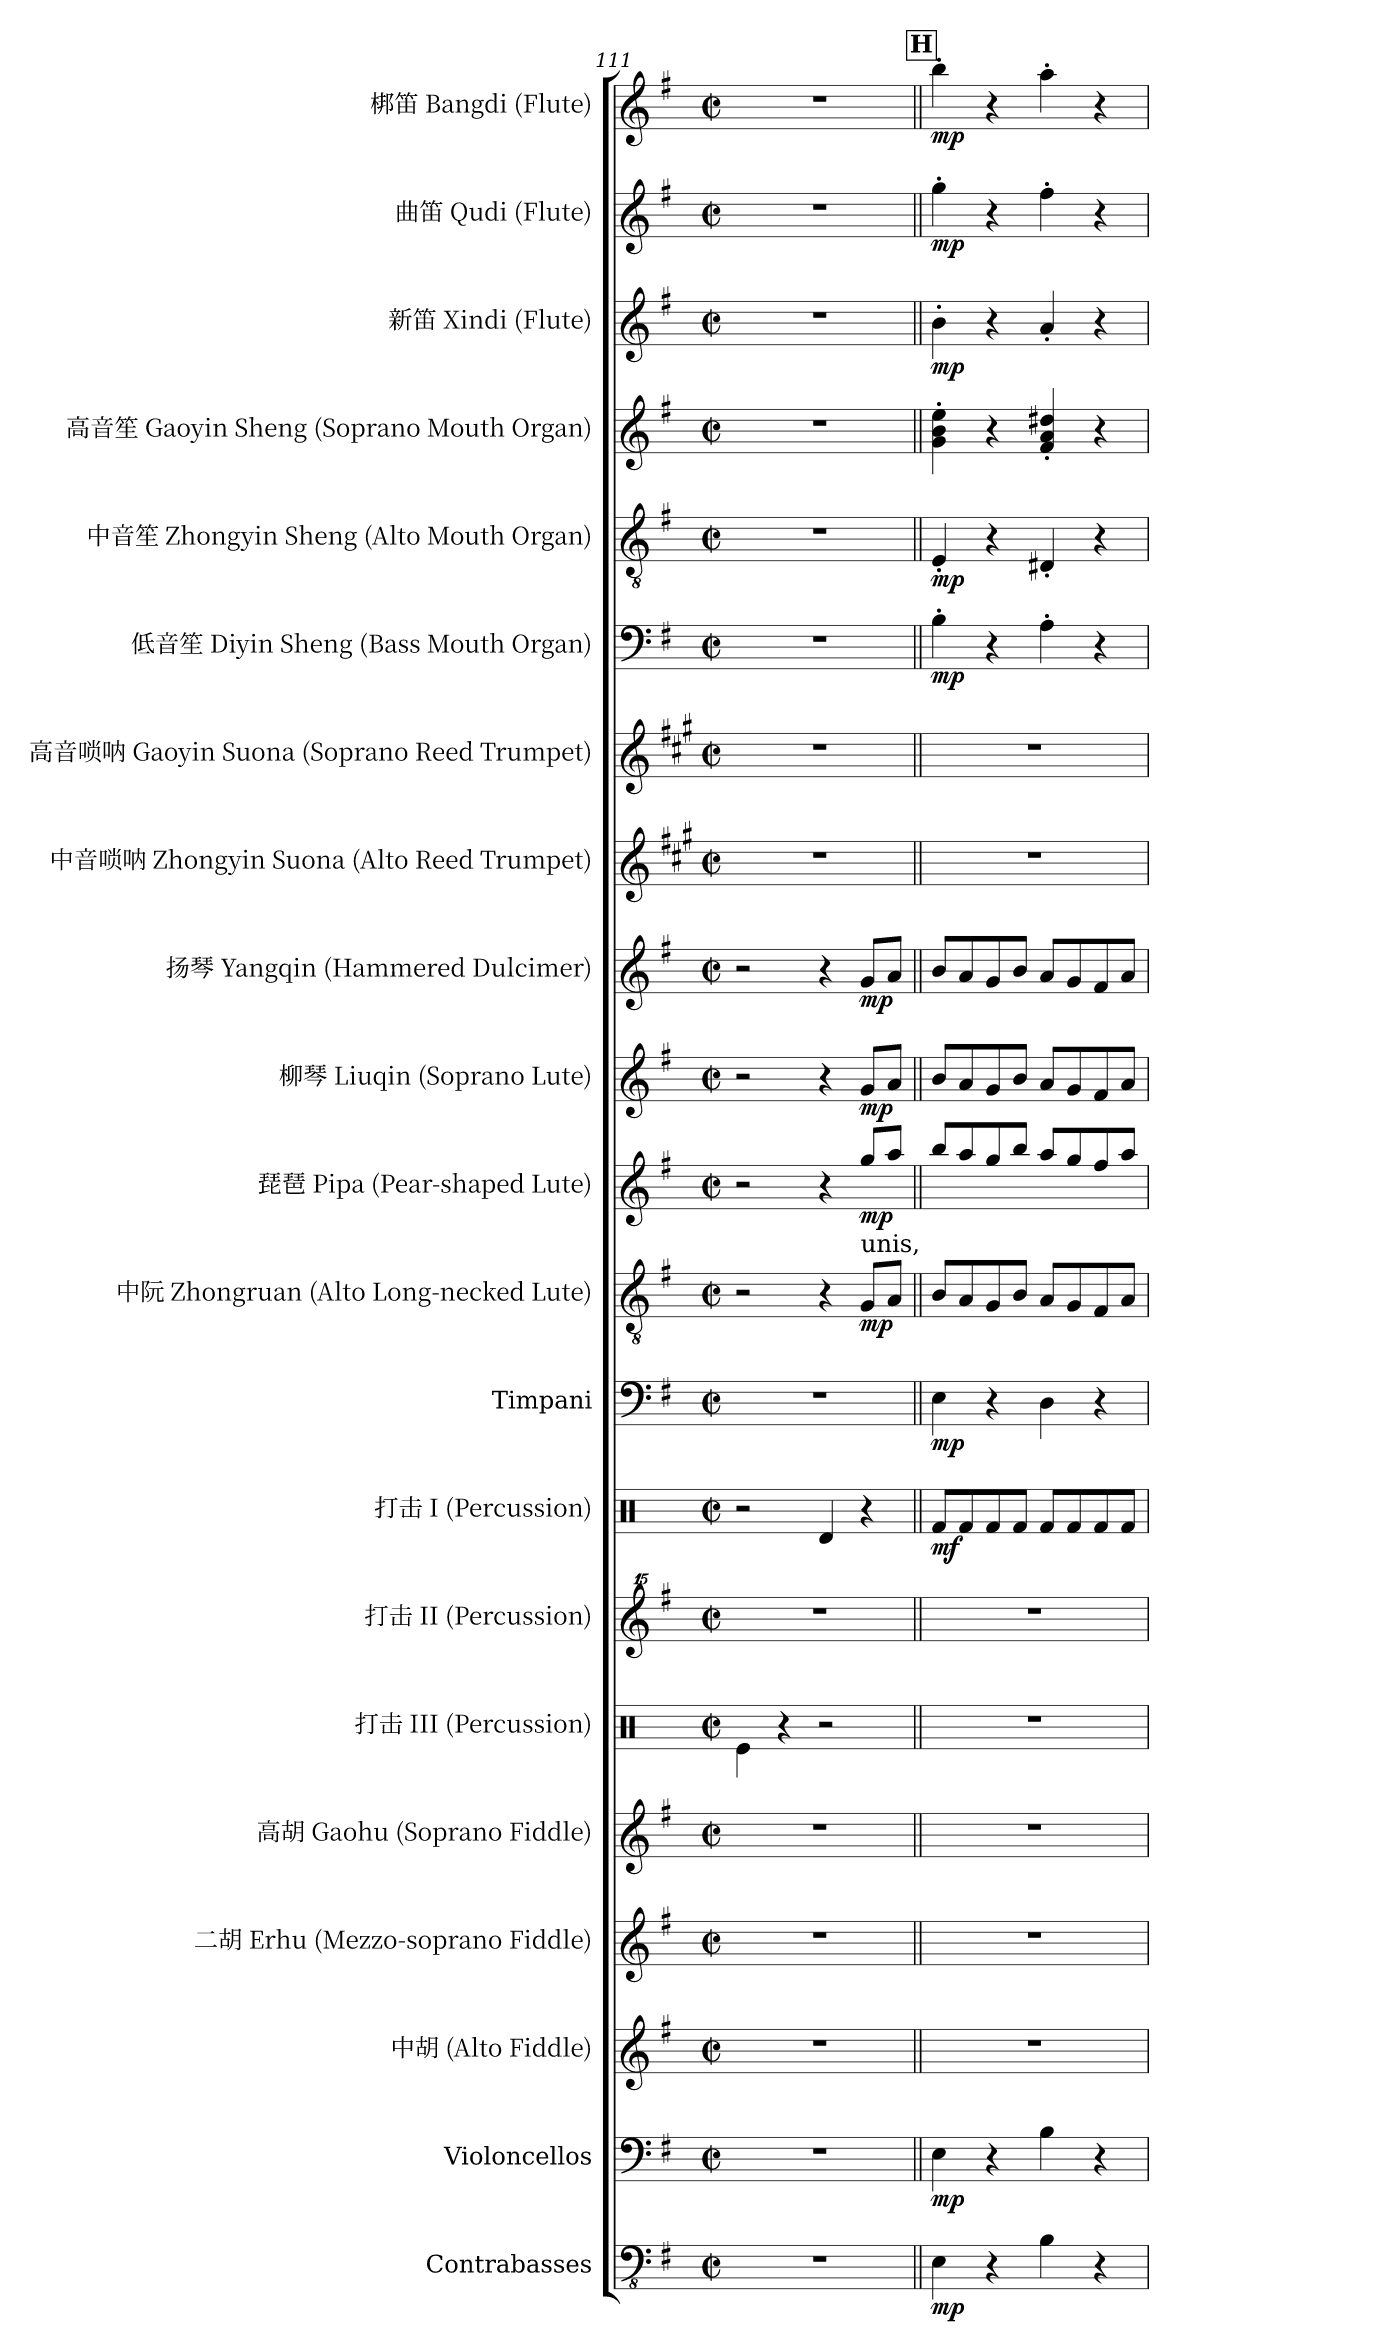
**kern	**dynam	**kern	**dynam	**kern	**kern	**kern	**kern	**kern	**kern	**dynam	**kern	**dynam	**kern	**dynam	**kern	**dynam	**kern	**dynam	**kern	**dynam	**kern	**kern	**kern	**dynam	**kern	**dynam	**kern	**dynam	**kern	**dynam	**kern	**dynam	**kern	**dynam
*part21	*part21	*part20	*part20	*part19	*part18	*part17	*part16	*part15	*part14	*part14	*part13	*part13	*part12	*part12	*part11	*part11	*part10	*part10	*part9	*part9	*part8	*part7	*part6	*part6	*part5	*part5	*part4	*part4	*part3	*part3	*part2	*part2	*part1	*part1
*staff21	*staff21	*staff20	*staff20	*staff19	*staff18	*staff17	*staff16	*staff15	*staff14	*staff14	*staff13	*staff13	*staff12	*staff12	*staff11	*staff11	*staff10	*staff10	*staff9	*staff9	*staff8	*staff7	*staff6	*staff6	*staff5	*staff5	*staff4	*staff4	*staff3	*staff3	*staff2	*staff2	*staff1	*staff1
*I"Contrabasses	*	*I"Violoncellos	*	*I"中胡 (Alto Fiddle)	*I"二胡 Erhu (Mezzo-soprano Fiddle)	*I"高胡 Gaohu (Soprano Fiddle)	*I"打击 III (Percussion)	*I"打击 II (Percussion)	*I"打击 I (Percussion)	*	*I"Timpani	*	*I"中阮 Zhongruan (Alto Long-necked Lute)	*	*I"琵琶 Pipa (Pear-shaped Lute)	*	*I"柳琴 Liuqin (Soprano Lute)	*	*I"扬琴 Yangqin  (Hammered Dulcimer)	*	*I"中音唢呐 Zhongyin Suona (Alto Reed Trumpet)	*I"高音唢呐 Gaoyin Suona (Soprano Reed Trumpet)	*I"低音笙 Diyin Sheng (Bass Mouth Organ)	*	*I"中音笙 Zhongyin Sheng (Alto Mouth Organ)	*	*I"高音笙 Gaoyin Sheng (Soprano Mouth Organ)	*	*I"新笛 Xindi (Flute)	*	*I"曲笛 Qudi (Flute)	*	*I"梆笛 Bangdi (Flute)	*
*I'Cbs.	*	*I'Vcs.	*	*	*	*	*I'打击 III	*I'打击 II	*I'打击 I	*	*I'Timp.	*	*	*	*	*	*	*	*	*	*	*	*	*	*	*	*	*	*	*	*	*	*	*
*clefFv4	*	*clefF4	*	*clefG2	*clefG2	*clefG2	*clefX	*clefG^^2	*clefX	*	*clefF4	*	*clefGv2	*	*clefG2	*	*clefG2	*	*clefG2	*	*clefG2	*clefG2	*clefF4	*	*clefGv2	*	*clefG2	*	*clefG2	*	*clefG2	*	*clefG2	*
*	*	*	*	*	*	*	*	*	*	*	*	*	*	*	*ITrd7c12	*	*	*	*	*	*ITrd1c2	*ITrd1c2	*	*	*	*	*	*	*	*	*	*	*	*
*k[f#]	*	*k[f#]	*	*k[f#]	*k[f#]	*k[f#]	*k[]	*k[f#]	*k[]	*	*k[f#]	*	*k[f#]	*	*k[f#]	*	*k[f#]	*	*k[f#]	*	*k[f#]	*k[f#]	*k[f#]	*	*k[f#]	*	*k[f#]	*	*k[f#]	*	*k[f#]	*	*k[f#]	*
*M2/2	*	*M2/2	*	*M2/2	*M2/2	*M2/2	*M2/2	*M2/2	*M2/2	*	*M2/2	*	*M2/2	*	*M2/2	*	*M2/2	*	*M2/2	*	*M2/2	*M2/2	*M2/2	*	*M2/2	*	*M2/2	*	*M2/2	*	*M2/2	*	*M2/2	*
*met(c|)	*	*met(c|)	*	*met(c|)	*met(c|)	*met(c|)	*met(c|)	*met(c|)	*met(c|)	*	*met(c|)	*	*met(c|)	*	*met(c|)	*	*met(c|)	*	*met(c|)	*	*met(c|)	*met(c|)	*met(c|)	*	*met(c|)	*	*met(c|)	*	*met(c|)	*	*met(c|)	*	*met(c|)	*
=111	=111	=111	=111	=111	=111	=111	=111	=111	=111	=111	=111	=111	=111	=111	=111	=111	=111	=111	=111	=111	=111	=111	=111	=111	=111	=111	=111	=111	=111	=111	=111	=111	=111	=111
1r	.	1r	.	1r	1r	1r	4Re\	1r	2r	.	1r	.	2r	.	2r	.	2r	.	2r	.	1r	1r	1r	.	1r	.	1r	.	1r	.	1r	.	1r	.
.	.	.	.	.	.	.	4r	.	.	.	.	.	.	.	.	.	.	.	.	.	.	.	.	.	.	.	.	.	.	.	.	.	.	.
.	.	.	.	.	.	.	2r	.	4Rd/	.	.	.	4r	.	4r	.	4r	.	4r	.	.	.	.	.	.	.	.	.	.	.	.	.	.	.
!	!	!	!	!	!	!	!	!	!	!	!	!	!LO:TX:a:t=unis,	!	!	!	!	!	!	!	!	!	!	!	!	!	!	!	!	!	!	!	!	!
!	!	!	!	!	!	!	!	!	!	!	!	!	!	!LO:DY:b	!	!LO:DY:b	!	!LO:DY:b	!	!LO:DY:b	!	!	!	!	!	!	!	!	!	!	!	!	!	!
.	.	.	.	.	.	.	.	.	4r	.	.	.	8G/L	mp	8g/L	mp	8g/L	mp	8g/L	mp	.	.	.	.	.	.	.	.	.	.	.	.	.	.
.	.	.	.	.	.	.	.	.	.	.	.	.	8A/J	.	8a/J	.	8a/J	.	8a/J	.	.	.	.	.	.	.	.	.	.	.	.	.	.	.
!!LO:PB:g=z
!!LO:REH:place=s1:a:B:fs=14:t=H
=112||	=112||	=112||	=112||	=112||	=112||	=112||	=112||	=112||	=112||	=112||	=112||	=112||	=112||	=112||	=112||	=112||	=112||	=112||	=112||	=112||	=112||	=112||	=112||	=112||	=112||	=112||	=112||	=112||	=112||	=112||	=112||	=112||	=112||	=112||
!	!LO:DY:b	!	!LO:DY:b	!	!	!	!	!	!	!LO:DY:b	!	!LO:DY:b	!	!	!	!	!	!	!	!	!	!	!	!LO:DY:b	!	!LO:DY:b	!	!LO:DY:b	!	!	!	!	!	!
!	!	!	!	!	!	!	!	!	!	!	!	!	!	!	!	!	!	!	!	!	!	!	!	!	!	!	!	!LO:DY:n=1:b	!	!	!	!	!	!
!	!	!	!	!	!	!	!	!	!	!	!	!	!	!	!	!	!	!	!	!	!	!	!	!	!	!	!	!LO:DY:n=2:b	!	!LO:DY:b	!	!LO:DY:b	!	!LO:DY:b
4EE\	mp	4E\	mp	1r	1r	1r	1r	1r	8Rf/L	mf	4E\	mp	8B/L	.	8b/L	.	8b/L	.	8b/L	.	1r	1r	4B'\	mp	4E'/	mp	4g\' 4b\' 4ee\'	mp mp mp	4b'\	mp	4gg'\	mp	4bb'\	mp
.	.	.	.	.	.	.	.	.	8Rf/	.	.	.	8A/	.	8a/	.	8a/	.	8a/	.	.	.	.	.	.	.	.	.	.	.	.	.	.	.
4r	.	4r	.	.	.	.	.	.	8Rf/	.	4r	.	8G/	.	8g/	.	8g/	.	8g/	.	.	.	4r	.	4r	.	4r	.	4r	.	4r	.	4r	.
.	.	.	.	.	.	.	.	.	8Rf/J	.	.	.	8B/J	.	8b/J	.	8b/J	.	8b/J	.	.	.	.	.	.	.	.	.	.	.	.	.	.	.
4BB\	.	4B\	.	.	.	.	.	.	8Rf/L	.	4D\	.	8A/L	.	8a/L	.	8a/L	.	8a/L	.	.	.	4A'\	.	4D#X'/	.	4f#/' 4a/' 4dd#X/'	.	4a'/	.	4ff#'\	.	4aa'\	.
.	.	.	.	.	.	.	.	.	8Rf/	.	.	.	8G/	.	8g/	.	8g/	.	8g/	.	.	.	.	.	.	.	.	.	.	.	.	.	.	.
4r	.	4r	.	.	.	.	.	.	8Rf/	.	4r	.	8F#/	.	8f#/	.	8f#/	.	8f#/	.	.	.	4r	.	4r	.	4r	.	4r	.	4r	.	4r	.
.	.	.	.	.	.	.	.	.	8Rf/J	.	.	.	8A/J	.	8a/J	.	8a/J	.	8a/J	.	.	.	.	.	.	.	.	.	.	.	.	.	.	.
=	=	=	=	=	=	=	=	=	=	=	=	=	=	=	=	=	=	=	=	=	=	=	=	=	=	=	=	=	=	=	=	=	=	=
*-	*-	*-	*-	*-	*-	*-	*-	*-	*-	*-	*-	*-	*-	*-	*-	*-	*-	*-	*-	*-	*-	*-	*-	*-	*-	*-	*-	*-	*-	*-	*-	*-	*-	*-
